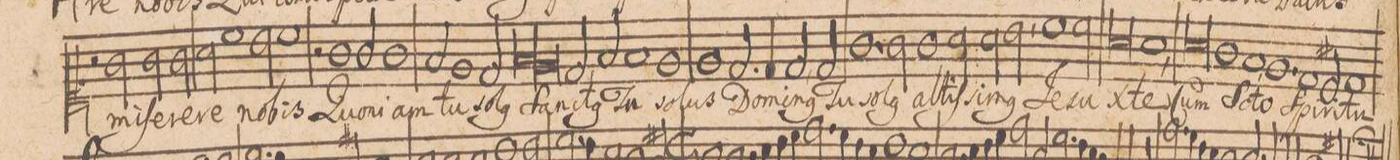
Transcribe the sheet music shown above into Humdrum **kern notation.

**kern	**text
*I"CANTVS.	*
*clefC1	*
*k[]	*
*met(c|)	*
*M2/1	*
2r	.
2g\	mi-
=88-	=88-
2g\	-ſe-
2g\	-re-
2a\	-re
1cc\	no-
=89-	=89-
2b\	.
1cc\	-bis
=90-	=90-
2r	.
1g\	Quo-
2g/	-ni-
=91-	=91-
1g\	-am
2f/	Tu
1e/	so-
=92-	=92-
2d/	-l(us)
*lig	*
1f/	San-
=93-	=93-
1e/	.
*Xlig	*
2d/	-ct(us)
2f/	Tu
=94-	=94-
1f/	so-
1e/	.
=95-	=95-
1e/	-lus
2.d/	Do-
4d/	-mi-
=96-	=96-
2d,</	-n(us).
2d/	Tu
1.g\	so-
=97-	=97-
2g\	-l(us)
1g\	al-
=98-	=98-
2a\	-tiſ-
2a\	-si-
2b,<\	-m(us)
1cc\	Je-
=99-	=99-
2cc\	-su
0a\	x-
=100-	=100-
1a\,<	-te
=101-	=101-
0a\	Cum
=102-	=102-
1g\	S(an)-
1f/,<	-cto
=103-	=103-
1.e/	Spi-
1d/	.
=104-	=104-
2c#X/	-ri-
1d/	-tu
=105-	=105-
*M3/2	*
*-	*-
